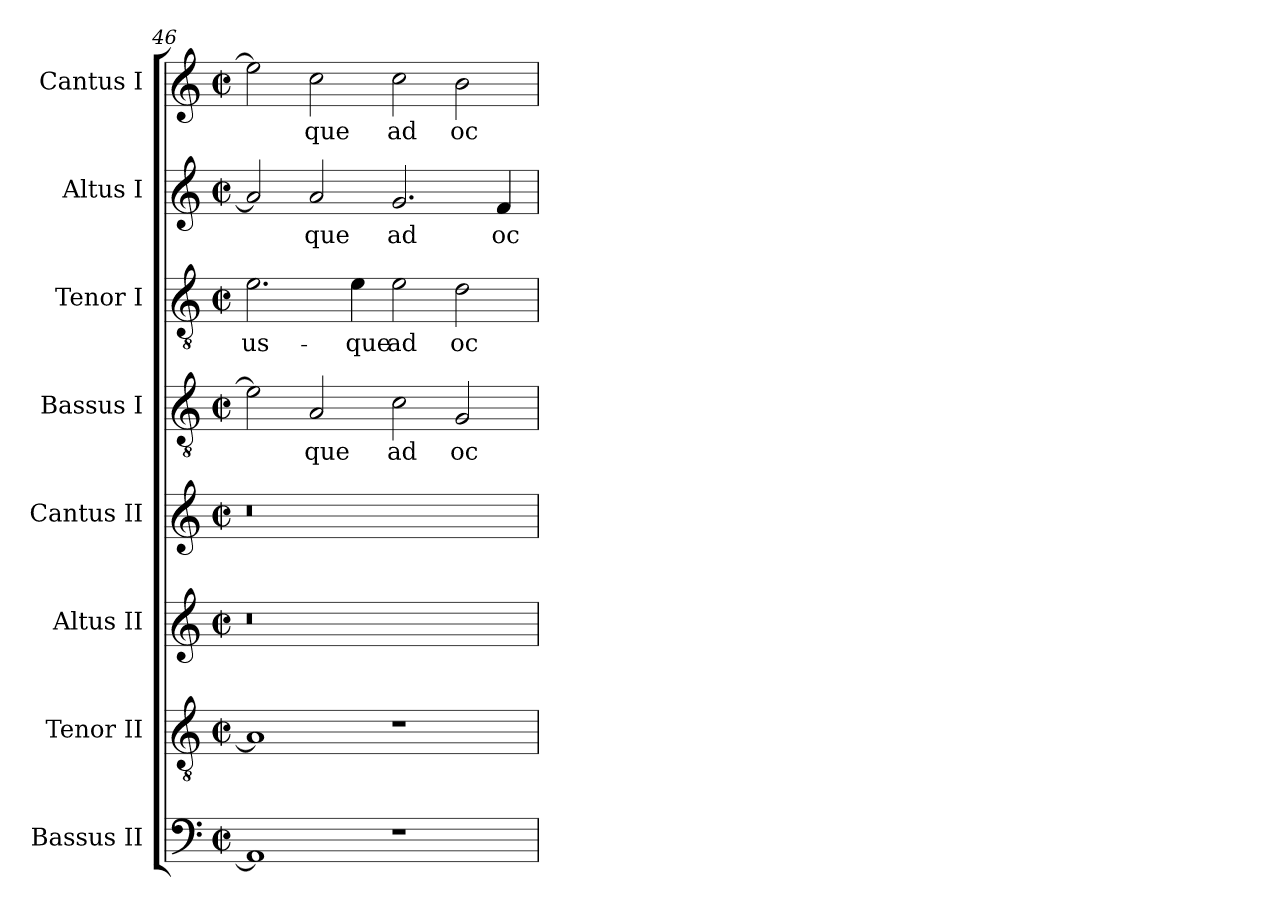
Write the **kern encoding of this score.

**kern	**kern	**kern	**kern	**kern	**text	**kern	**text	**kern	**text	**kern	**text
*part8	*part7	*part6	*part5	*part4	*part4	*part3	*part3	*part2	*part2	*part1	*part1
*staff8	*staff7	*staff6	*staff5	*staff4	*staff4	*staff3	*staff3	*staff2	*staff2	*staff1	*staff1
*I"Bassus II	*I"Tenor II	*I"Altus II	*I"Cantus II	*I"Bassus I	*	*I"Tenor I	*	*I"Altus I	*	*I"Cantus I	*
*clefF4	*clefGv2	*clefG2	*clefG2	*clefGv2	*	*clefGv2	*	*clefG2	*	*clefG2	*
*	*	*k[]	*	*	*	*	*	*k[]	*	*	*
*	*	*C:	*	*	*	*	*	*C:	*	*	*
*M2/2	*M2/2	*M2/2	*M2/2	*M2/2	*	*M2/2	*	*M2/2	*	*M2/2	*
*met(c|)	*met(c|)	*met(c|)	*met(c|)	*met(c|)	*	*met(c|)	*	*met(c|)	*	*met(c|)	*
=46	=46	=46	=46	=46	=46	=46	=46	=46	=46	=46	=46
!	!	!	!	!	!	!	!LO:LY:b:cj	!	!	!	!
1AA]	1A]	0r	0r	2e\]	.	2.e\	us-	2a/]	.	2ee\]	.
!	!	!	!	!	!LO:LY:b:cj	!	!	!	!LO:LY:b:cj	!	!LO:LY:b:cj
.	.	.	.	2A/	que	.	.	2a/	que	2cc\	que
!	!	!	!	!	!	!	!LO:LY:b:cj	!	!	!	!
.	.	.	.	.	.	4e\	-que	.	.	.	.
!	!	!	!	!	!LO:LY:b:cj	!	!LO:LY:b:cj	!	!LO:LY:b:cj	!	!LO:LY:b:cj
1r	1r	.	.	2c\	ad	2e\	ad	2.g/	ad	2cc\	ad
!	!	!	!	!	!LO:LY:b:cj	!	!LO:LY:b:cj	!	!	!	!LO:LY:b:cj
.	.	.	.	2G/	oc	2d\	oc-	.	.	2b\	oc
!	!	!	!	!	!	!	!	!	!LO:LY:b:cj	!	!
.	.	.	.	.	.	.	.	4f/	oc	.	.
=	=	=	=	=	=	=	=	=	=	=	=
*-	*-	*-	*-	*-	*-	*-	*-	*-	*-	*-	*-
